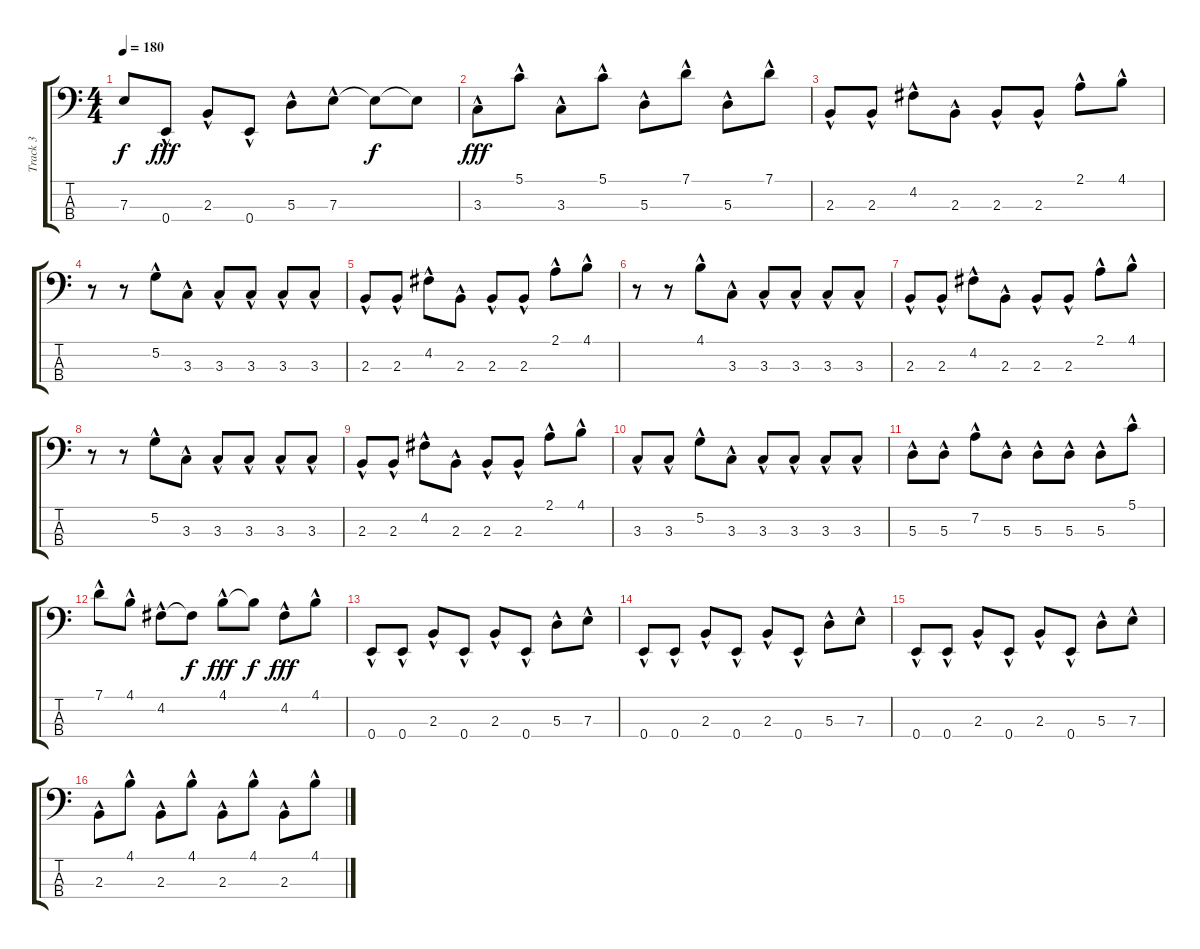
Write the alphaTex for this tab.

\track ("Track 3" "Track 3") {instrument electricbassfinger}
\staff {score tabs}
\tuning (G2 D2 A1 E1) {hide}
\ts (4 4)
\tempo 180
\clef f4
\ks c
7.3{t}.8{dy f} 0.4{hac}.8{dy fff} 2.3{hac}.8 0.4{hac}.8 5.3{hac}.8 7.3{hac}.8 7.3{t}.8{dy f} 7.3{t}.8 |
3.3{hac}.8{dy fff} 5.1{hac}.8 3.3{hac}.8 5.1{hac}.8 5.3{hac}.8 7.1{hac}.8 5.3{hac}.8 7.1{hac}.8 |
2.3{hac}.8 2.3{hac}.8 4.2{hac}.8 2.3{hac}.8 2.3{hac}.8 2.3{hac}.8 2.1{hac}.8 4.1{hac}.8 |
r.8 r.8 5.2{hac}.8 3.3{hac}.8 3.3{hac}.8 3.3{hac}.8 3.3{hac}.8 3.3{hac}.8 |
2.3{hac}.8 2.3{hac}.8 4.2{hac}.8 2.3{hac}.8 2.3{hac}.8 2.3{hac}.8 2.1{hac}.8 4.1{hac}.8 |
r.8 r.8 4.1{hac}.8 3.3{hac}.8 3.3{hac}.8 3.3{hac}.8 3.3{hac}.8 3.3{hac}.8 |
2.3{hac}.8 2.3{hac}.8 4.2{hac}.8 2.3{hac}.8 2.3{hac}.8 2.3{hac}.8 2.1{hac}.8 4.1{hac}.8 |
r.8 r.8 5.2{hac}.8 3.3{hac}.8 3.3{hac}.8 3.3{hac}.8 3.3{hac}.8 3.3{hac}.8 |
2.3{hac}.8 2.3{hac}.8 4.2{hac}.8 2.3{hac}.8 2.3{hac}.8 2.3{hac}.8 2.1{hac}.8 4.1{hac}.8 |
3.3{hac}.8 3.3{hac}.8 5.2{hac}.8 3.3{hac}.8 3.3{hac}.8 3.3{hac}.8 3.3{hac}.8 3.3{hac}.8 |
5.3{hac}.8 5.3{hac}.8 7.2{hac}.8 5.3{hac}.8 5.3{hac}.8 5.3{hac}.8 5.3{hac}.8 5.1{hac}.8 |
7.1{hac}.8 4.1{hac}.8 4.2{hac}.8 4.2{t}.8{dy f} 4.1{hac}.8{dy fff} 4.1{t}.8{dy f} 4.2{hac}.8{dy fff} 4.1{hac}.8 |
0.4{hac}.8 0.4{hac}.8 2.3{hac}.8 0.4{hac}.8 2.3{hac}.8 0.4{hac}.8 5.3{hac}.8 7.3{hac}.8 |
0.4{hac}.8 0.4{hac}.8 2.3{hac}.8 0.4{hac}.8 2.3{hac}.8 0.4{hac}.8 5.3{hac}.8 7.3{hac}.8 |
0.4{hac}.8 0.4{hac}.8 2.3{hac}.8 0.4{hac}.8 2.3{hac}.8 0.4{hac}.8 5.3{hac}.8 7.3{hac}.8 |
2.3{hac}.8 4.1{hac}.8 2.3{hac}.8 4.1{hac}.8 2.3{hac}.8 4.1{hac}.8 2.3{hac}.8 4.1{hac}.8
